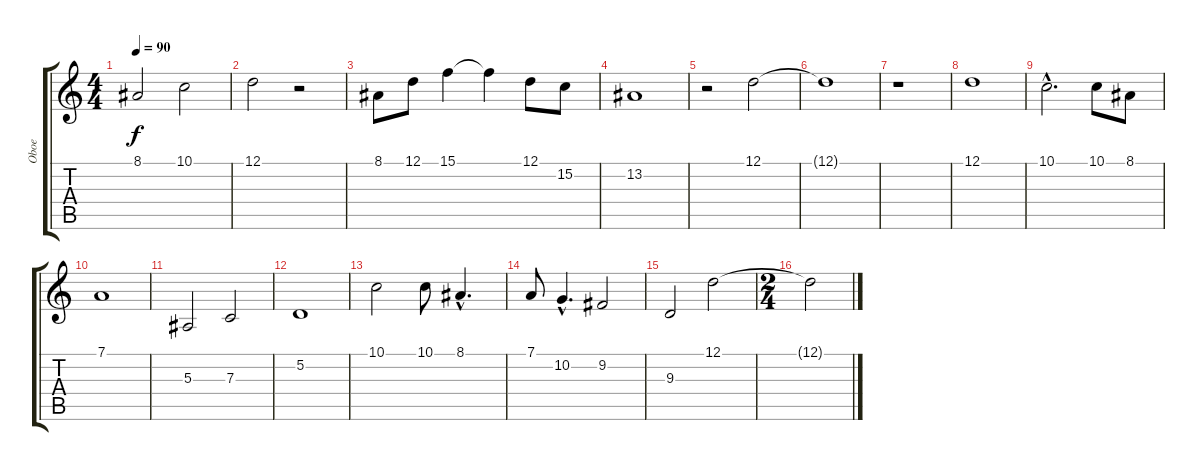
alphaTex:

\track ("Oboe" "Oboe") {instrument oboe}
\staff {score tabs}
\tuning (D4 A3 F3 C3 G2 D2) {hide}
\ts (4 4)
\tempo 90
\clef g2
\ks c
8.1.2{dy f} 10.1.2 |
12.1.2 r.2 |
8.1.8 12.1.8 15.1.4 15.1{t}.4 12.1.8 15.2.8 |
13.2.1 |
r.2 12.1.2 |
12.1{t}.1 |
r.1 |
12.1.1 |
10.1{hac}.2{d} 10.1.8 8.1.8 |
7.1.1 |
5.3.2 7.3.2 |
5.2.1 |
10.1.2 10.1.8 8.1{hac}.4{d} |
7.1.8 10.2{hac}.4{d} 9.2.2 |
9.3.2 12.1.2 |
\ts (2 4)
12.1{t}.2
